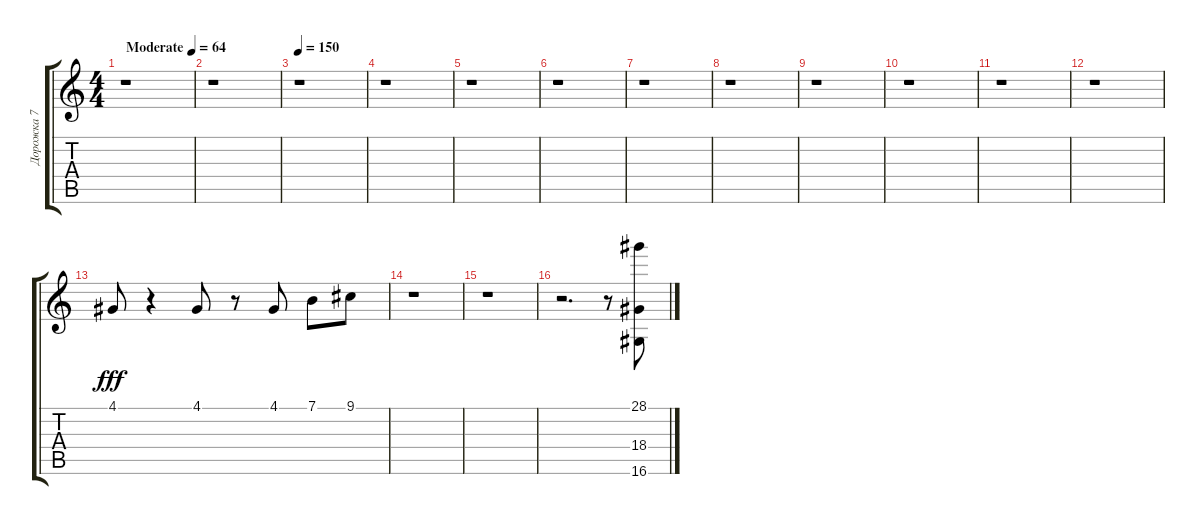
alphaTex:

\track ("Дорожка 7" "Дорожка 7") {instrument acousticgrandpiano}
\staff {score tabs}
\tuning (E4 B3 G3 D3 A2 E2) {hide}
\ts (4 4)
\tempo (64 "Moderate")
\tempo 150
\tempo (64 "Moderate")
\clef g2
\ks c
r.1{dy fff instrument acousticgrandpiano} |
r.1 |
\tempo 150
r.1 |
r.1 |
r.1 |
r.1 |
r.1 |
r.1 |
r.1 |
r.1 |
r.1 |
r.1 |
4.1.8{instrument orchestrahit} r.4 4.1.8 r.8 4.1.8 7.1.8 9.1.8 |
r.1 |
r.1 |
r.2{d} r.8 (28.1 18.4 16.6).8
